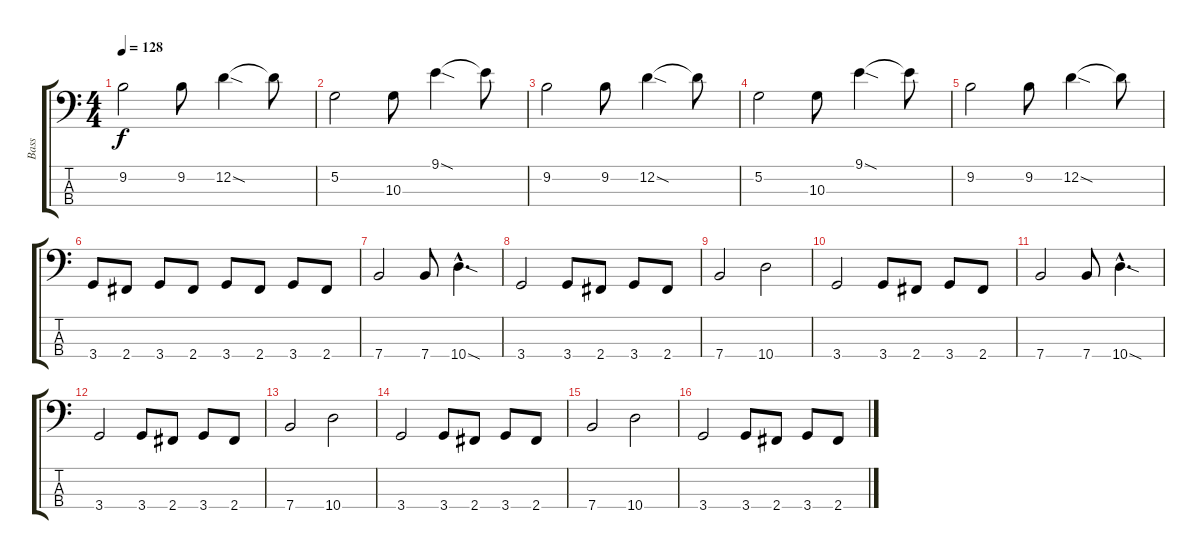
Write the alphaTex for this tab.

\track ("Bass" "Bass") {instrument electricbassfinger}
\staff {score tabs}
\tuning (G2 D2 A1 E1) {hide}
\ts (4 4)
\tempo 128
\clef f4
\ks c
9.2.2{dy f} 9.2.8 12.2{sod}.4 12.2{t}.8 |
5.2.2 10.3.8 9.1{sod}.4 9.1{t}.8 |
9.2.2 9.2.8 12.2{sod}.4 12.2{t}.8 |
5.2.2 10.3.8 9.1{sod}.4 9.1{t}.8 |
9.2.2 9.2.8 12.2{sod}.4 12.2{t}.8 |
3.4.8 2.4.8 3.4.8 2.4.8 3.4.8 2.4.8 3.4.8 2.4.8 |
7.4.2 7.4.8 10.4{sod hac}.4{d} |
3.4.2 3.4.8 2.4.8 3.4.8 2.4.8 |
7.4.2 10.4.2 |
3.4.2 3.4.8 2.4.8 3.4.8 2.4.8 |
7.4.2 7.4.8 10.4{sod hac}.4{d} |
3.4.2 3.4.8 2.4.8 3.4.8 2.4.8 |
7.4.2 10.4.2 |
3.4.2 3.4.8 2.4.8 3.4.8 2.4.8 |
7.4.2 10.4.2 |
3.4.2 3.4.8 2.4.8 3.4.8 2.4.8
